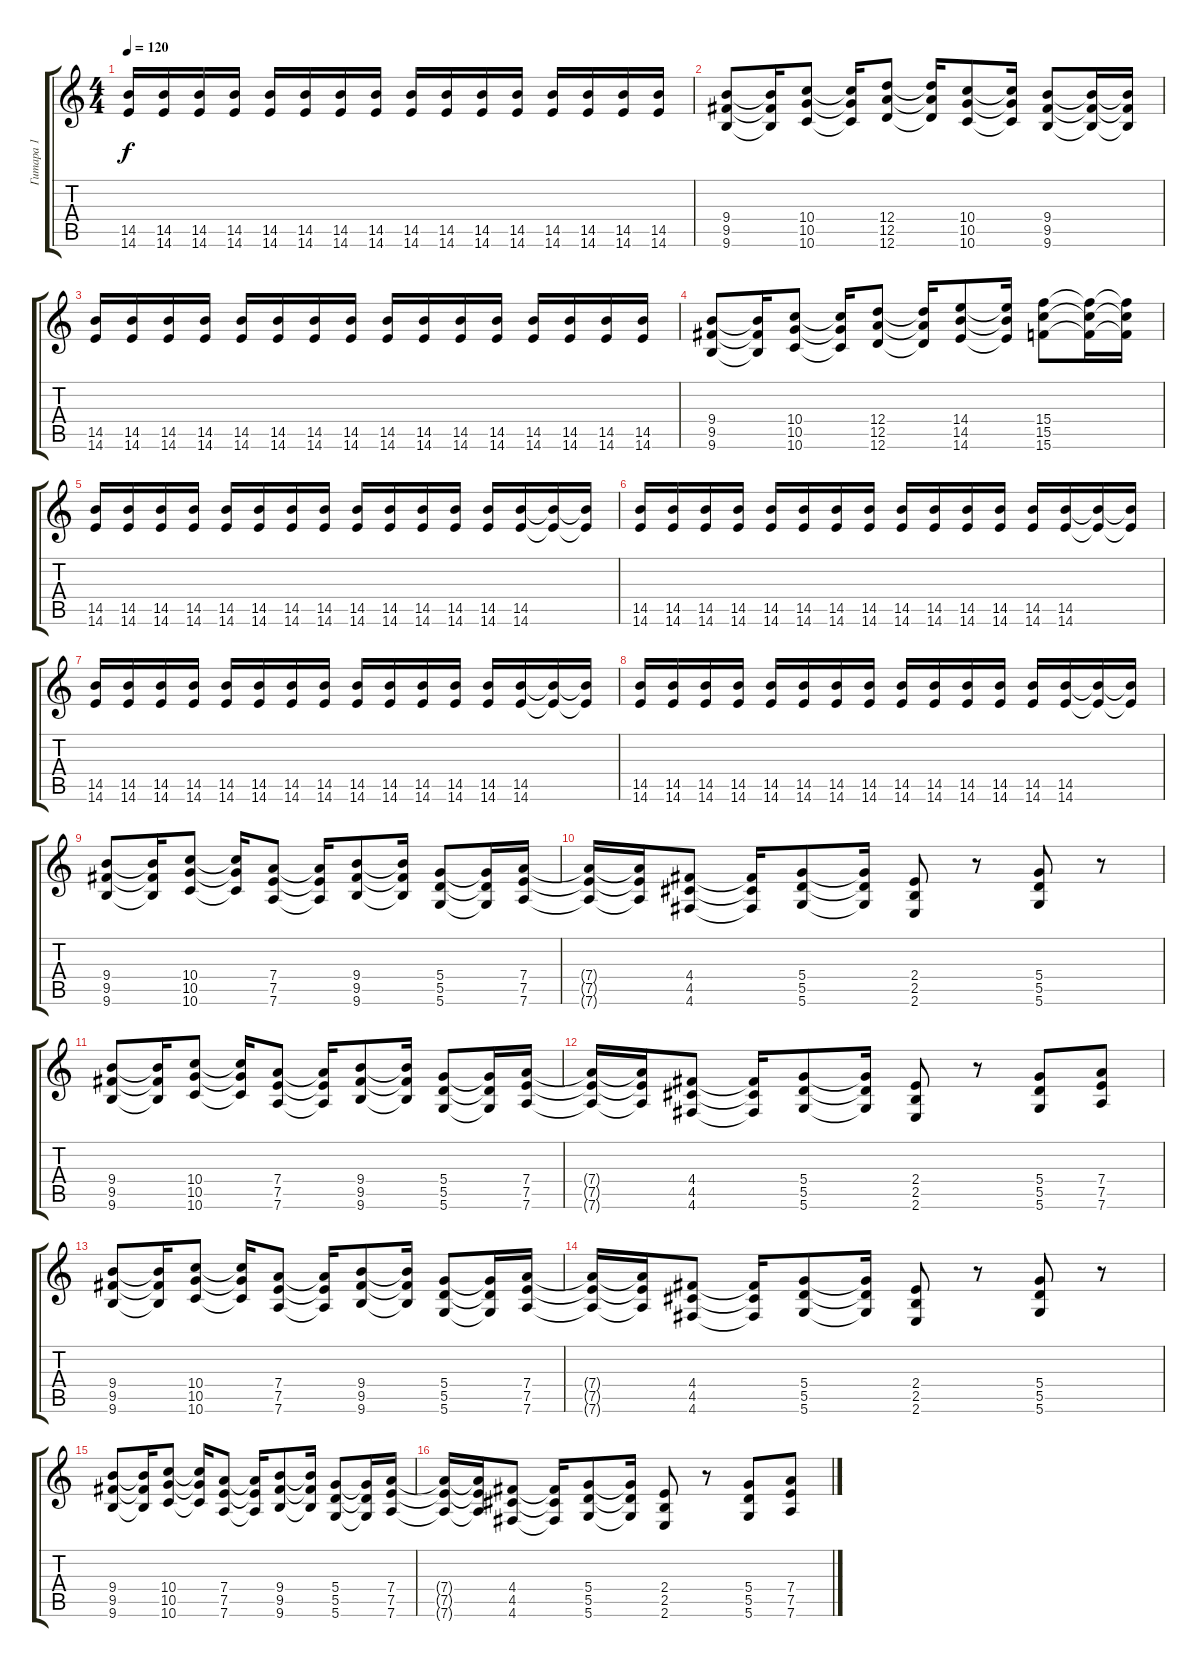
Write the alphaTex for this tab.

\track ("Гитара 1" "Гитара 1") {instrument distortionguitar}
\staff {score tabs}
\tuning (E4 B3 G3 D3 A2 D2) {hide}
\ts (4 4)
\tempo 120
\clef g2
\ks c
(14.5 14.6).16{dy f} (14.5 14.6).16 (14.5 14.6).16 (14.5 14.6).16 (14.5 14.6).16 (14.5 14.6).16 (14.5 14.6).16 (14.5 14.6).16 (14.5 14.6).16 (14.5 14.6).16 (14.5 14.6).16 (14.5 14.6).16 (14.5 14.6).16 (14.5 14.6).16 (14.5 14.6).16 (14.5 14.6).16 |
(9.4 9.5 9.6).8 (9.4{t} 9.5{t} 9.6{t}).16 (10.4 10.5 10.6).8 (10.4{t} 10.5{t} 10.6{t}).16 (12.4 12.5 12.6).8 (12.4{t} 12.5{t} 12.6{t}).16 (10.4 10.5 10.6).8 (10.4{t} 10.5{t} 10.6{t}).16 (9.4 9.5 9.6).8 (9.4{t} 9.5{t} 9.6{t}).16 (9.4{t} 9.5{t} 9.6{t}).16 |
(14.5 14.6).16 (14.5 14.6).16 (14.5 14.6).16 (14.5 14.6).16 (14.5 14.6).16 (14.5 14.6).16 (14.5 14.6).16 (14.5 14.6).16 (14.5 14.6).16 (14.5 14.6).16 (14.5 14.6).16 (14.5 14.6).16 (14.5 14.6).16 (14.5 14.6).16 (14.5 14.6).16 (14.5 14.6).16 |
(9.4 9.5 9.6).8 (9.4{t} 9.5{t} 9.6{t}).16 (10.4 10.5 10.6).8 (10.4{t} 10.5{t} 10.6{t}).16 (12.4 12.5 12.6).8 (12.4{t} 12.5{t} 12.6{t}).16 (14.4 14.5 14.6).8 (14.4{t} 14.5{t} 14.6{t}).16 (15.4 15.5 15.6).8 (15.4{t} 15.5{t} 15.6{t}).16 (15.4{t} 15.5{t} 15.6{t}).16 |
(14.5 14.6).16 (14.5 14.6).16 (14.5 14.6).16 (14.5 14.6).16 (14.5 14.6).16 (14.5 14.6).16 (14.5 14.6).16 (14.5 14.6).16 (14.5 14.6).16 (14.5 14.6).16 (14.5 14.6).16 (14.5 14.6).16 (14.5 14.6).16 (14.5 14.6).16 (14.5{t} 14.6{t}).16 (14.5{t} 14.6{t}).16 |
(14.5 14.6).16 (14.5 14.6).16 (14.5 14.6).16 (14.5 14.6).16 (14.5 14.6).16 (14.5 14.6).16 (14.5 14.6).16 (14.5 14.6).16 (14.5 14.6).16 (14.5 14.6).16 (14.5 14.6).16 (14.5 14.6).16 (14.5 14.6).16 (14.5 14.6).16 (14.5{t} 14.6{t}).16 (14.5{t} 14.6{t}).16 |
(14.5 14.6).16 (14.5 14.6).16 (14.5 14.6).16 (14.5 14.6).16 (14.5 14.6).16 (14.5 14.6).16 (14.5 14.6).16 (14.5 14.6).16 (14.5 14.6).16 (14.5 14.6).16 (14.5 14.6).16 (14.5 14.6).16 (14.5 14.6).16 (14.5 14.6).16 (14.5{t} 14.6{t}).16 (14.5{t} 14.6{t}).16 |
(14.5 14.6).16 (14.5 14.6).16 (14.5 14.6).16 (14.5 14.6).16 (14.5 14.6).16 (14.5 14.6).16 (14.5 14.6).16 (14.5 14.6).16 (14.5 14.6).16 (14.5 14.6).16 (14.5 14.6).16 (14.5 14.6).16 (14.5 14.6).16 (14.5 14.6).16 (14.5{t} 14.6{t}).16 (14.5{t} 14.6{t}).16 |
(9.4 9.5 9.6).8 (9.4{t} 9.5{t} 9.6{t}).16 (10.4 10.5 10.6).8 (10.4{t} 10.5{t} 10.6{t}).16 (7.4 7.5 7.6).8 (7.4{t} 7.5{t} 7.6{t}).16 (9.4 9.5 9.6).8 (9.4{t} 9.5{t} 9.6{t}).16 (5.4 5.5 5.6).8 (5.4{t} 5.5{t} 5.6{t}).16 (7.4 7.5 7.6).16 |
(7.4{t} 7.5{t} 7.6{t}).16 (7.4{t} 7.5{t} 7.6{t}).16 (4.4 4.5 4.6).8 (4.4{t} 4.5{t} 4.6{t}).16 (5.4 5.5 5.6).8 (5.4{t} 5.5{t} 5.6{t}).16 (2.4 2.5 2.6).8 r.8 (5.4 5.5 5.6).8 r.8 |
(9.4 9.5 9.6).8 (9.4{t} 9.5{t} 9.6{t}).16 (10.4 10.5 10.6).8 (10.4{t} 10.5{t} 10.6{t}).16 (7.4 7.5 7.6).8 (7.4{t} 7.5{t} 7.6{t}).16 (9.4 9.5 9.6).8 (9.4{t} 9.5{t} 9.6{t}).16 (5.4 5.5 5.6).8 (5.4{t} 5.5{t} 5.6{t}).16 (7.4 7.5 7.6).16 |
(7.4{t} 7.5{t} 7.6{t}).16 (7.4{t} 7.5{t} 7.6{t}).16 (4.4 4.5 4.6).8 (4.4{t} 4.5{t} 4.6{t}).16 (5.4 5.5 5.6).8 (5.4{t} 5.5{t} 5.6{t}).16 (2.4 2.5 2.6).8 r.8 (5.4 5.5 5.6).8 (7.4 7.5 7.6).8 |
(9.4 9.5 9.6).8 (9.4{t} 9.5{t} 9.6{t}).16 (10.4 10.5 10.6).8 (10.4{t} 10.5{t} 10.6{t}).16 (7.4 7.5 7.6).8 (7.4{t} 7.5{t} 7.6{t}).16 (9.4 9.5 9.6).8 (9.4{t} 9.5{t} 9.6{t}).16 (5.4 5.5 5.6).8 (5.4{t} 5.5{t} 5.6{t}).16 (7.4 7.5 7.6).16 |
(7.4{t} 7.5{t} 7.6{t}).16 (7.4{t} 7.5{t} 7.6{t}).16 (4.4 4.5 4.6).8 (4.4{t} 4.5{t} 4.6{t}).16 (5.4 5.5 5.6).8 (5.4{t} 5.5{t} 5.6{t}).16 (2.4 2.5 2.6).8 r.8 (5.4 5.5 5.6).8 r.8 |
(9.4 9.5 9.6).8 (9.4{t} 9.5{t} 9.6{t}).16 (10.4 10.5 10.6).8 (10.4{t} 10.5{t} 10.6{t}).16 (7.4 7.5 7.6).8 (7.4{t} 7.5{t} 7.6{t}).16 (9.4 9.5 9.6).8 (9.4{t} 9.5{t} 9.6{t}).16 (5.4 5.5 5.6).8 (5.4{t} 5.5{t} 5.6{t}).16 (7.4 7.5 7.6).16 |
(7.4{t} 7.5{t} 7.6{t}).16 (7.4{t} 7.5{t} 7.6{t}).16 (4.4 4.5 4.6).8 (4.4{t} 4.5{t} 4.6{t}).16 (5.4 5.5 5.6).8 (5.4{t} 5.5{t} 5.6{t}).16 (2.4 2.5 2.6).8 r.8 (5.4 5.5 5.6).8 (7.4 7.5 7.6).8
